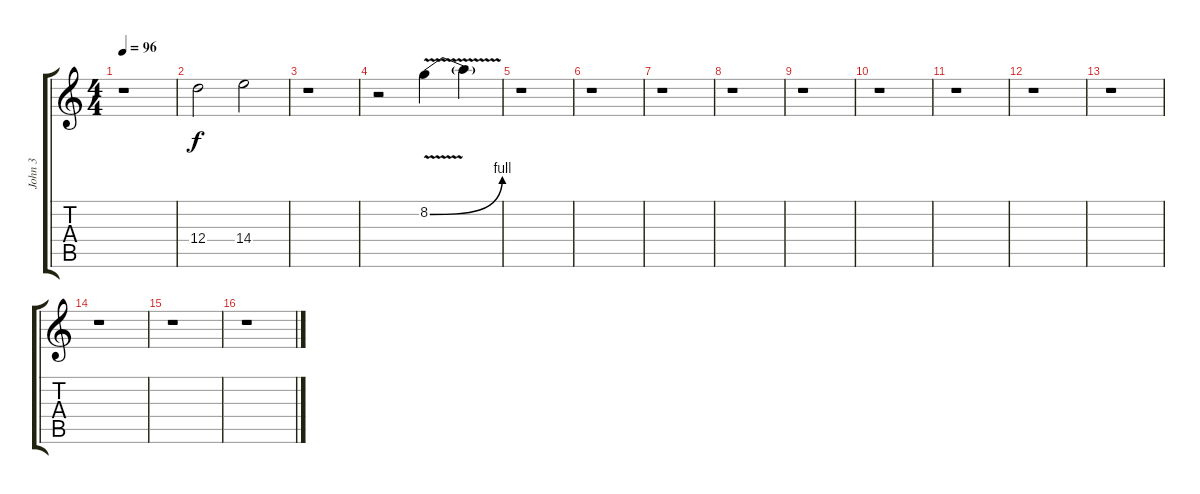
\track ("John 3" "John 3") {instrument distortionguitar}
\staff {score tabs}
\tuning (E4 B3 G3 D3 A2 E2) {hide}
\ts (4 4)
\tempo 96
\clef g2
\ks c
r.1{dy f} |
12.4.2 14.4.2 |
r.1 |
r.2 8.2{be (bend 0 0 60 4) v}.4 8.2{t}.4 |
r.1 |
r.1 |
r.1 |
r.1 |
r.1 |
r.1 |
r.1 |
r.1 |
r.1 |
r.1 |
r.1 |
r.1
